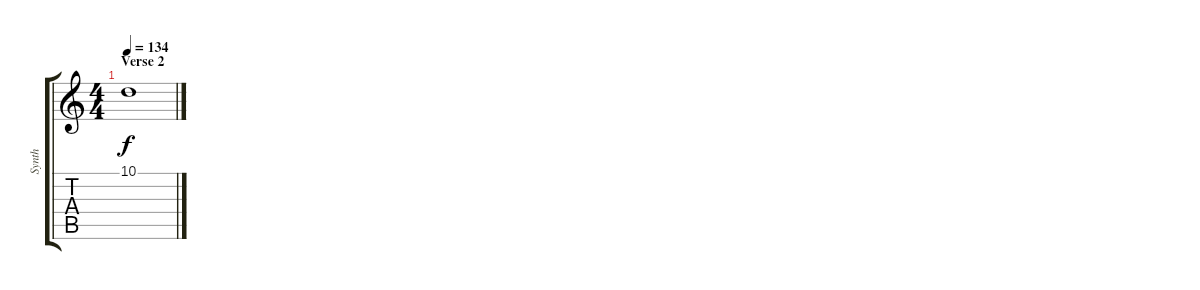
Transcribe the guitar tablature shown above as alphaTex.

\track ("Synth" "Synth") {instrument synthvoice}
\staff {score tabs}
\tuning (E4 B3 G3 D3 A2 E2) {hide}
\ts (4 4)
\section ("" "Verse 2")
\tempo 134
\clef g2
\ks c
10.1.1{dy f}
